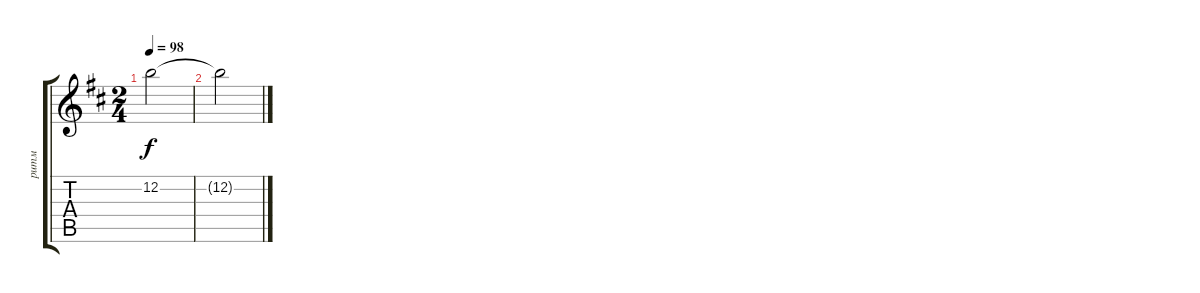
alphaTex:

\track ("ритм" "ритм") {instrument acousticguitarsteel}
\staff {score tabs}
\tuning (E4 B3 G3 D3 A2 E2) {hide}
\ts (2 4)
\tempo 98
\clef g2
\ks bminor
12.2.2{dy f} |
12.2{t}.2
